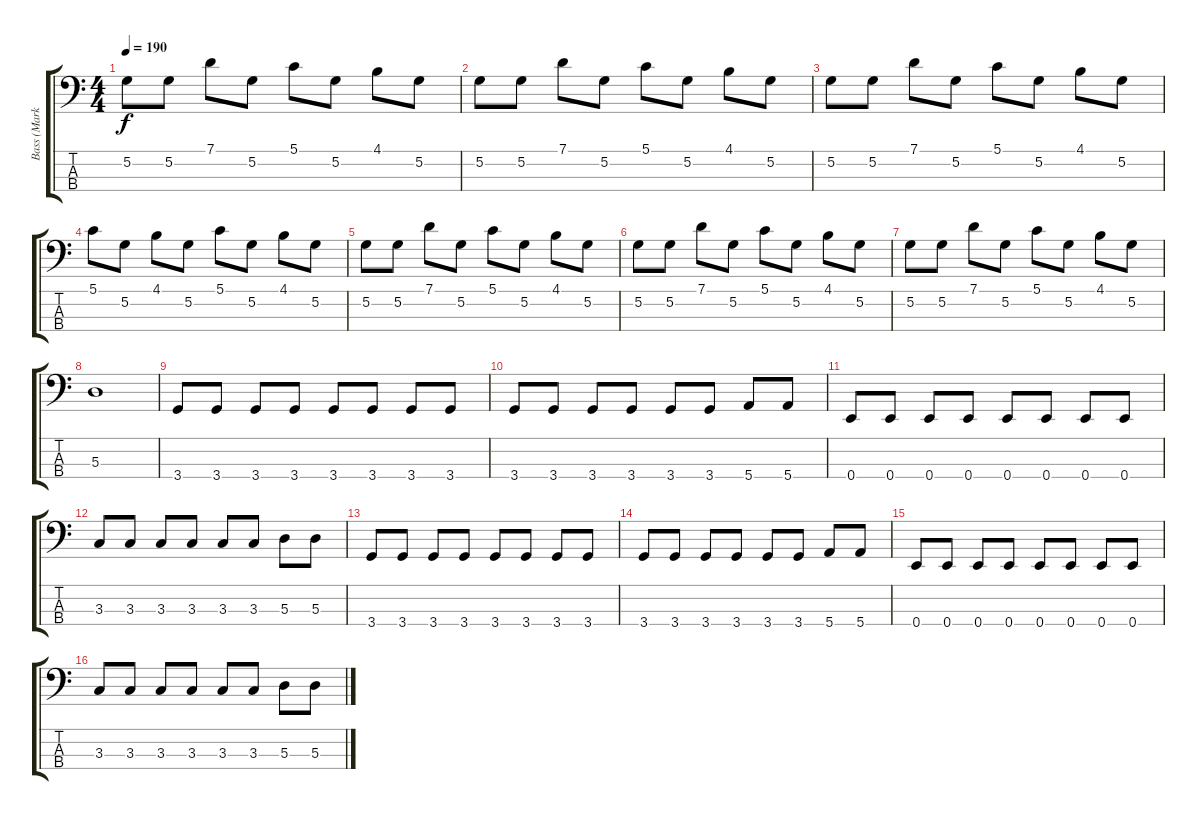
\track ("Bass (Mark)" "Bass (Mark") {instrument electricbasspick}
\staff {score tabs}
\tuning (G2 D2 A1 E1) {hide}
\ts (4 4)
\tempo 190
\clef f4
\ks c
5.2.8{dy f} 5.2.8 7.1.8 5.2.8 5.1.8 5.2.8 4.1.8 5.2.8 |
5.2.8 5.2.8 7.1.8 5.2.8 5.1.8 5.2.8 4.1.8 5.2.8 |
5.2.8 5.2.8 7.1.8 5.2.8 5.1.8 5.2.8 4.1.8 5.2.8 |
5.1.8 5.2.8 4.1.8 5.2.8 5.1.8 5.2.8 4.1.8 5.2.8 |
5.2.8 5.2.8 7.1.8 5.2.8 5.1.8 5.2.8 4.1.8 5.2.8 |
5.2.8 5.2.8 7.1.8 5.2.8 5.1.8 5.2.8 4.1.8 5.2.8 |
5.2.8 5.2.8 7.1.8 5.2.8 5.1.8 5.2.8 4.1.8 5.2.8 |
5.3.1 |
3.4.8 3.4.8 3.4.8 3.4.8 3.4.8 3.4.8 3.4.8 3.4.8 |
3.4.8 3.4.8 3.4.8 3.4.8 3.4.8 3.4.8 5.4.8 5.4.8 |
0.4.8 0.4.8 0.4.8 0.4.8 0.4.8 0.4.8 0.4.8 0.4.8 |
3.3.8 3.3.8 3.3.8 3.3.8 3.3.8 3.3.8 5.3.8 5.3.8 |
3.4.8 3.4.8 3.4.8 3.4.8 3.4.8 3.4.8 3.4.8 3.4.8 |
3.4.8 3.4.8 3.4.8 3.4.8 3.4.8 3.4.8 5.4.8 5.4.8 |
0.4.8 0.4.8 0.4.8 0.4.8 0.4.8 0.4.8 0.4.8 0.4.8 |
3.3.8 3.3.8 3.3.8 3.3.8 3.3.8 3.3.8 5.3.8 5.3.8
